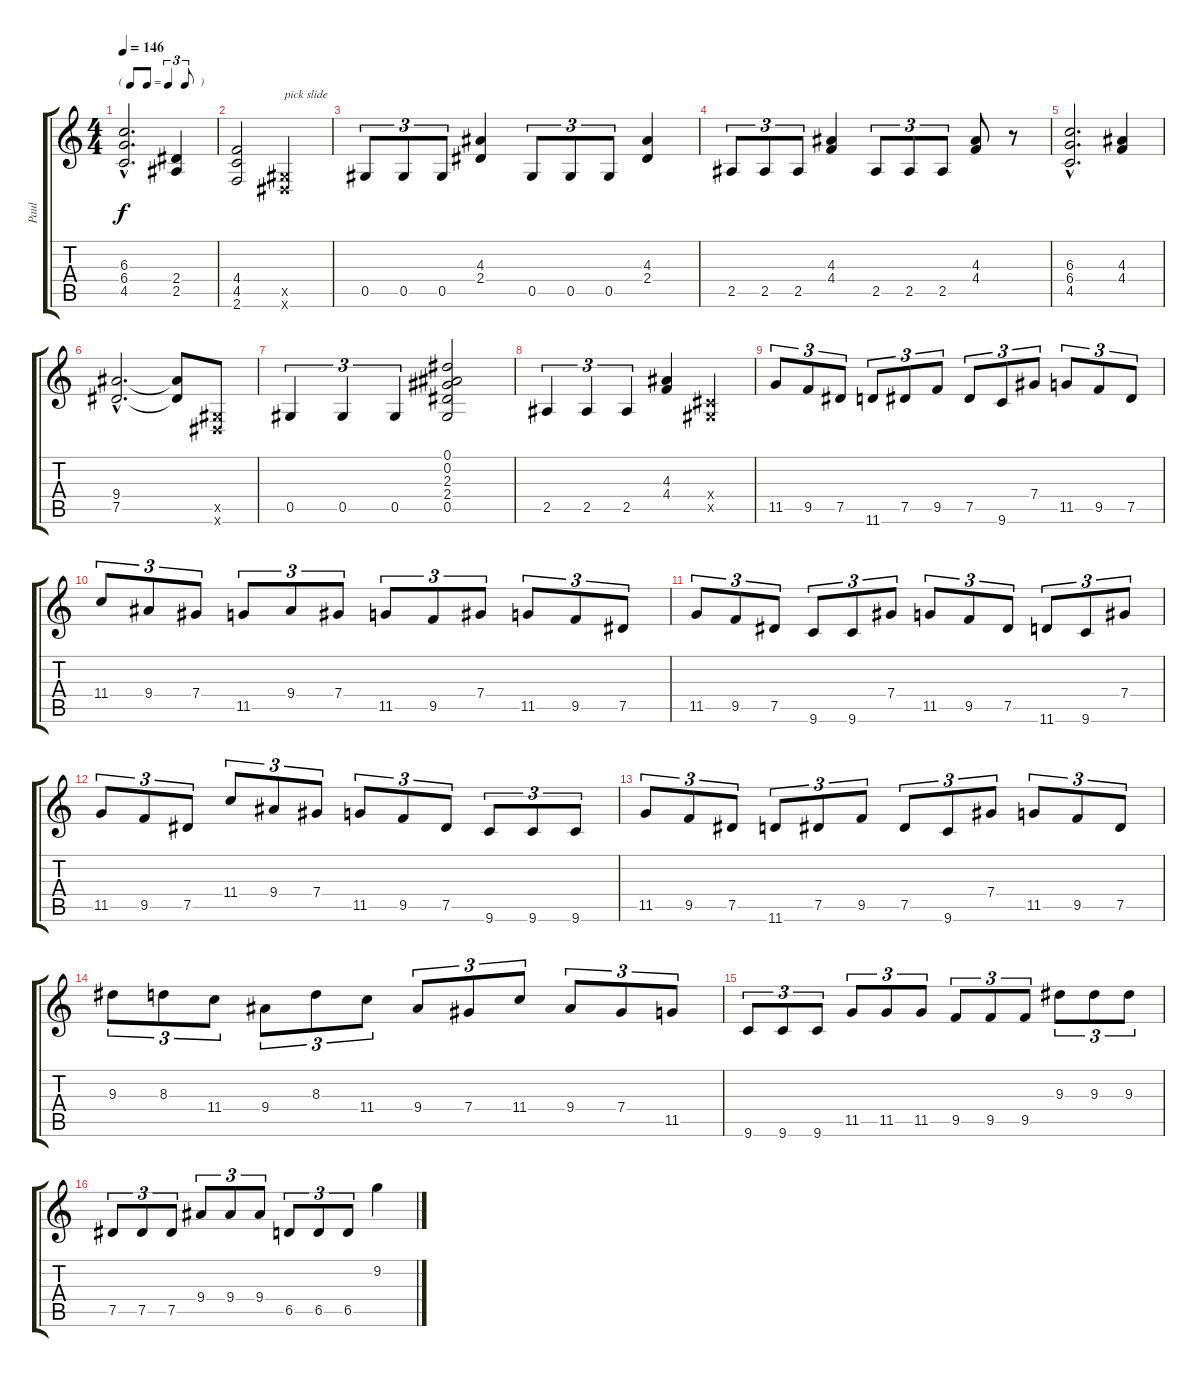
\track ("Paul" "Paul") {instrument distortionguitar}
\staff {score tabs}
\tuning (Eb4 Bb3 Gb3 Db3 Ab2 Eb2) {hide}
\ts (4 4)
\tf triplet8th
\tempo 146
\clef g2
\ks c
(6.3{hac} 6.4{hac} 4.5{hac}).2{d dy f} (2.4 2.5).4 |
(4.4 4.5 2.6).2 (0.5{x} 0.6{x}).2{txt "pick slide"} |
0.5.8{tu (3 2)} 0.5.8{tu (3 2)} 0.5.8{tu (3 2)} (4.3 2.4).4 0.5.8{tu (3 2)} 0.5.8{tu (3 2)} 0.5.8{tu (3 2)} (4.3 2.4).4 |
2.5.8{tu (3 2)} 2.5.8{tu (3 2)} 2.5.8{tu (3 2)} (4.3 4.4).4 2.5.8{tu (3 2)} 2.5.8{tu (3 2)} 2.5.8{tu (3 2)} (4.3 4.4).8 r.8 |
(6.3{hac} 6.4{hac} 4.5{hac}).2{d} (4.3 4.4).4 |
(9.4{hac} 7.5{hac}).2{d} (9.4{t} 7.5{t}).8 (0.5{x} 0.6{x}).8 |
0.5.4{tu (3 2)} 0.5.4{tu (3 2)} 0.5.4{tu (3 2)} (0.1 0.2 2.3 2.4 0.5).2 |
2.5.4{tu (3 2)} 2.5.4{tu (3 2)} 2.5.4{tu (3 2)} (4.3 4.4).4 (0.4{x} 0.5{x}).4 |
11.5.8{tu (3 2)} 9.5.8{tu (3 2)} 7.5.8{tu (3 2)} 11.6.8{tu (3 2)} 7.5.8{tu (3 2)} 9.5.8{tu (3 2)} 7.5.8{tu (3 2)} 9.6.8{tu (3 2)} 7.4.8{tu (3 2)} 11.5.8{tu (3 2)} 9.5.8{tu (3 2)} 7.5.8{tu (3 2)} |
11.4.8{tu (3 2)} 9.4.8{tu (3 2)} 7.4.8{tu (3 2)} 11.5.8{tu (3 2)} 9.4.8{tu (3 2)} 7.4.8{tu (3 2)} 11.5.8{tu (3 2)} 9.5.8{tu (3 2)} 7.4.8{tu (3 2)} 11.5.8{tu (3 2)} 9.5.8{tu (3 2)} 7.5.8{tu (3 2)} |
11.5.8{tu (3 2)} 9.5.8{tu (3 2)} 7.5.8{tu (3 2)} 9.6.8{tu (3 2)} 9.6.8{tu (3 2)} 7.4.8{tu (3 2)} 11.5.8{tu (3 2)} 9.5.8{tu (3 2)} 7.5.8{tu (3 2)} 11.6.8{tu (3 2)} 9.6.8{tu (3 2)} 7.4.8{tu (3 2)} |
11.5.8{tu (3 2)} 9.5.8{tu (3 2)} 7.5.8{tu (3 2)} 11.4.8{tu (3 2)} 9.4.8{tu (3 2)} 7.4.8{tu (3 2)} 11.5.8{tu (3 2)} 9.5.8{tu (3 2)} 7.5.8{tu (3 2)} 9.6.8{tu (3 2)} 9.6.8{tu (3 2)} 9.6.8{tu (3 2)} |
11.5.8{tu (3 2)} 9.5.8{tu (3 2)} 7.5.8{tu (3 2)} 11.6.8{tu (3 2)} 7.5.8{tu (3 2)} 9.5.8{tu (3 2)} 7.5.8{tu (3 2)} 9.6.8{tu (3 2)} 7.4.8{tu (3 2)} 11.5.8{tu (3 2)} 9.5.8{tu (3 2)} 7.5.8{tu (3 2)} |
9.3.8{tu (3 2)} 8.3.8{tu (3 2)} 11.4.8{tu (3 2)} 9.4.8{tu (3 2)} 8.3.8{tu (3 2)} 11.4.8{tu (3 2)} 9.4.8{tu (3 2)} 7.4.8{tu (3 2)} 11.4.8{tu (3 2)} 9.4.8{tu (3 2)} 7.4.8{tu (3 2)} 11.5.8{tu (3 2)} |
9.6.8{tu (3 2)} 9.6.8{tu (3 2)} 9.6.8{tu (3 2)} 11.5.8{tu (3 2)} 11.5.8{tu (3 2)} 11.5.8{tu (3 2)} 9.5.8{tu (3 2)} 9.5.8{tu (3 2)} 9.5.8{tu (3 2)} 9.3.8{tu (3 2)} 9.3.8{tu (3 2)} 9.3.8{tu (3 2)} |
7.5.8{tu (3 2)} 7.5.8{tu (3 2)} 7.5.8{tu (3 2)} 9.4.8{tu (3 2)} 9.4.8{tu (3 2)} 9.4.8{tu (3 2)} 6.5.8{tu (3 2)} 6.5.8{tu (3 2)} 6.5.8{tu (3 2)} 9.2.4
